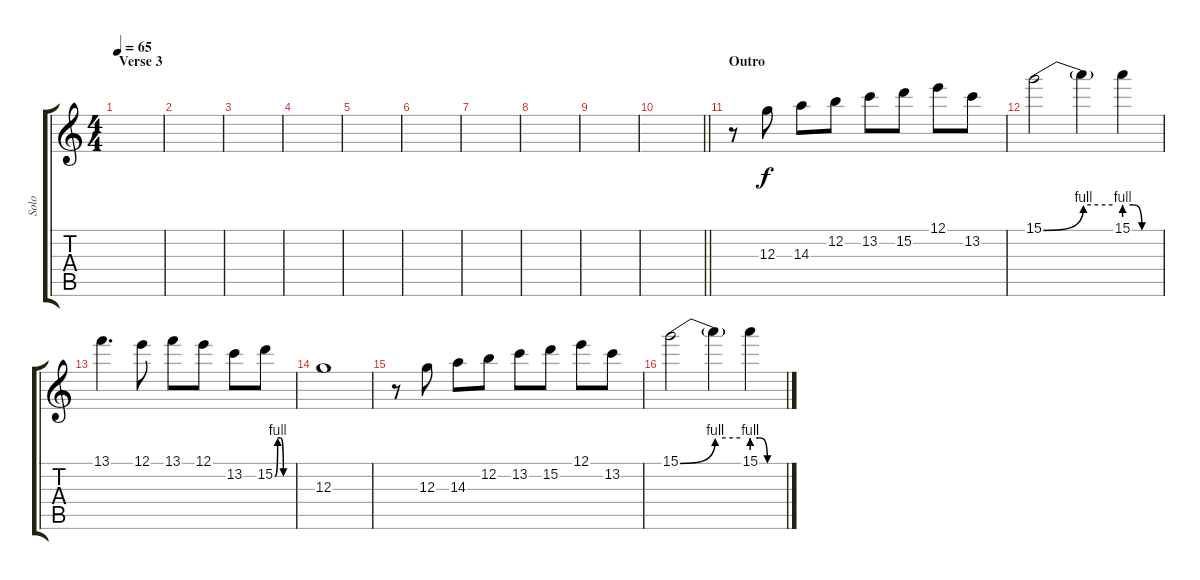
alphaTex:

\track ("Solo" "Solo") {instrument overdrivenguitar}
\staff {score tabs}
\tuning (E4 B3 G3 D3 A2 E2) {hide}
\ts (4 4)
\section ("" "Verse 3")
\tempo 65
\clef g2
\ks c
|
|
|
|
|
|
|
|
|
\barLineRight lightlight
|
\section ("" "Outro")
r.8 12.3.8 14.3.8 12.2.8 13.2.8 15.2.8 12.1.8 13.2.8 |
15.1{be (bend 0 0 60 4)}.2 15.1{be (hold 0 4 60 4) t}.4 15.1{be (custom 0 4 15 4 30 0 60 0)}.4 |
13.1.4{d} 12.1.8 13.1.8 12.1.8 13.2.8 15.2{be (custom 0 0 10 4 20 4 30 0 60 0)}.8 |
12.3.1 |
r.8 12.3.8 14.3.8 12.2.8 13.2.8 15.2.8 12.1.8 13.2.8 |
15.1{be (bend 0 0 60 4)}.2 15.1{be (hold 0 4 60 4) t}.4 15.1{be (custom 0 4 15 4 30 0 60 0)}.4
